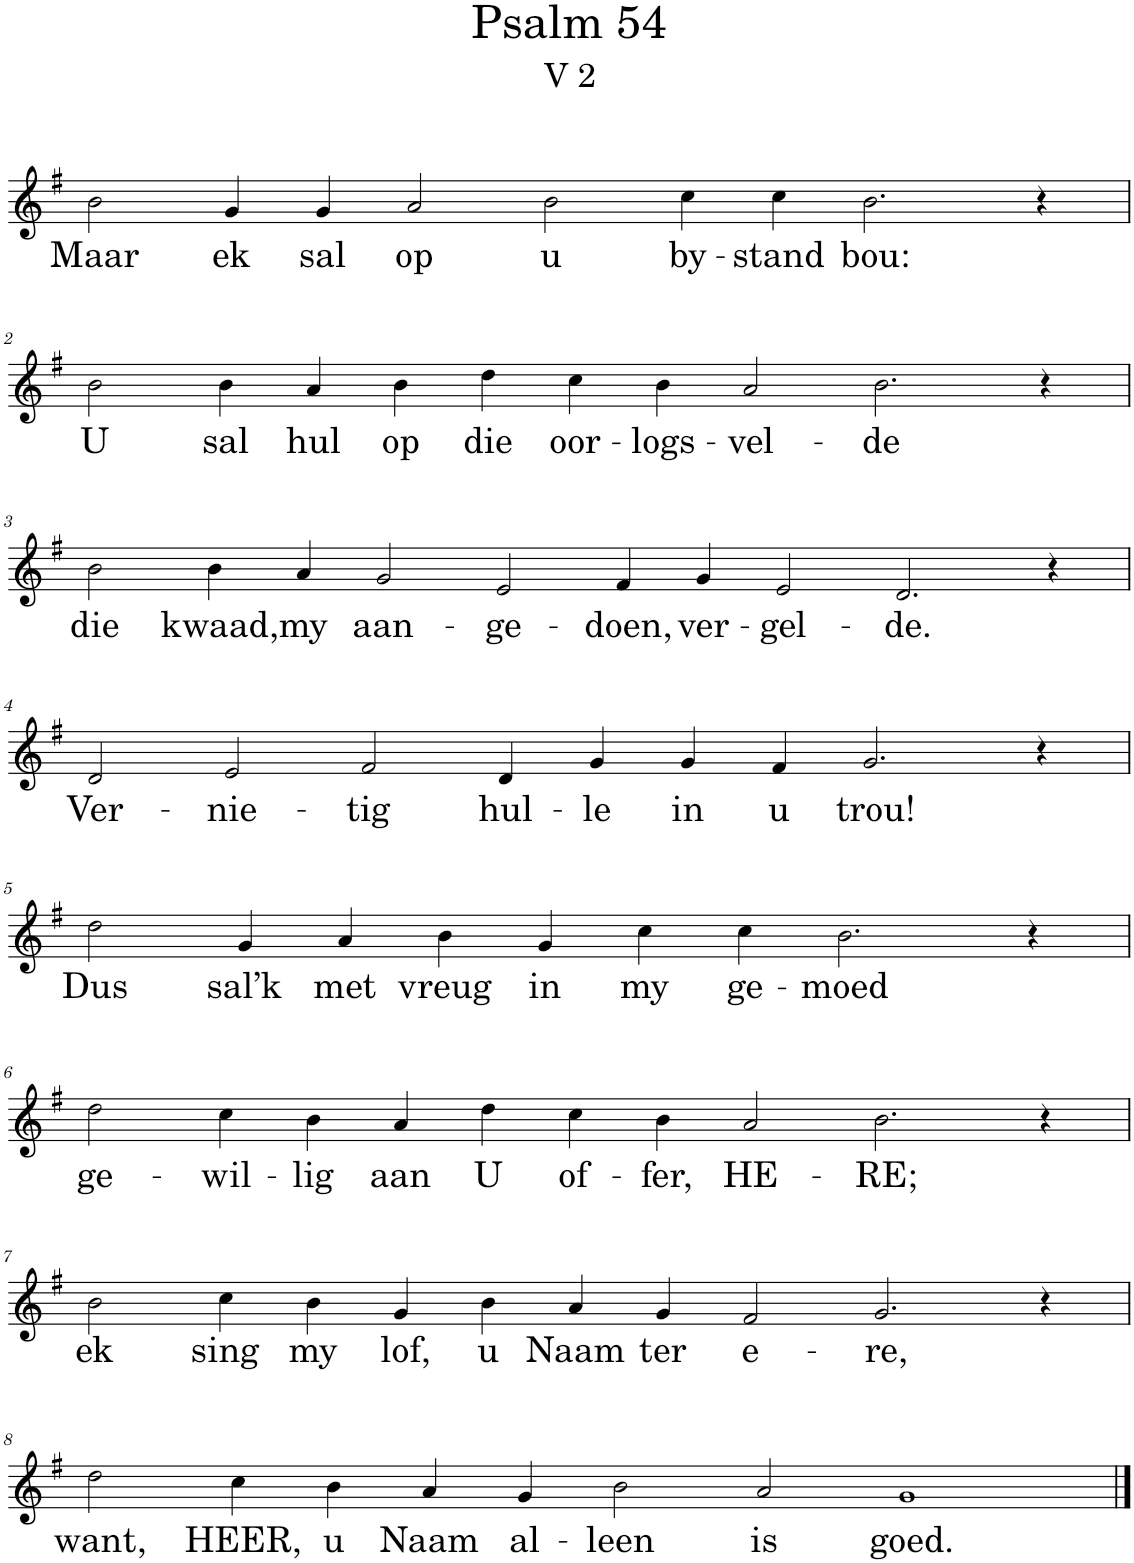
**kern	**text
*part1	*part1
*staff1	*staff1
*I"Pipe Organ	*
*I'Org.	*
*clefG2	*
*k[f#]	*
*M14/4	*
=1	=1
!	!LO:LY:b
2b\	Maar
!	!LO:LY:b
4g/	ek
!	!LO:LY:b
4g/	sal
!	!LO:LY:b
2a/	op
!	!LO:LY:b
2b\	u
!	!LO:LY:b
4cc\	by-
!	!LO:LY:b
4cc\	-stand
!	!LO:LY:b
2.b\	bou:
4r	.
!!LO:LB:g=z
=2	=2
!	!LO:LY:b
2b\	U
!	!LO:LY:b
4b\	sal
!	!LO:LY:b
4a/	hul
!	!LO:LY:b
4b\	op
!	!LO:LY:b
4dd\	die
!	!LO:LY:b
4cc\	oor-
!	!LO:LY:b
4b\	-logs-
!	!LO:LY:b
2a/	-vel-
!	!LO:LY:b
2.b\	-de
4r	.
!!LO:LB:g=z
=3	=3
*M16/4	*
!	!LO:LY:b
2b\	die
!	!LO:LY:b
4b\	kwaad,
!	!LO:LY:b
4a/	my
!	!LO:LY:b
2g/	aan-
!	!LO:LY:b
2e/	-ge-
!	!LO:LY:b
4f#/	-doen,
!	!LO:LY:b
4g/	ver-
!	!LO:LY:b
2e/	-gel-
!	!LO:LY:b
2.d/	-de.
4r	.
!!LO:LB:g=z
=4	=4
*M14/4	*
!	!LO:LY:b
2d/	Ver-
!	!LO:LY:b
2e/	-nie-
!	!LO:LY:b
2f#/	-tig
!	!LO:LY:b
4d/	hul-
!	!LO:LY:b
4g/	-le
!	!LO:LY:b
4g/	in
!	!LO:LY:b
4f#/	u
!	!LO:LY:b
2.g/	trou!
4r	.
!!LO:LB:g=z
=5	=5
*M12/4	*
!	!LO:LY:b
2dd\	Dus
!	!LO:LY:b
4g/	sal’k
!	!LO:LY:b
4a/	met
!	!LO:LY:b
4b\	vreug
!	!LO:LY:b
4g/	in
!	!LO:LY:b
4cc\	my
!	!LO:LY:b
4cc\	ge-
!	!LO:LY:b
2.b\	-moed
4r	.
!!LO:LB:g=z
=6	=6
*M14/4	*
!	!LO:LY:b
2dd\	ge-
!	!LO:LY:b
4cc\	-wil-
!	!LO:LY:b
4b\	-lig
!	!LO:LY:b
4a/	aan
!	!LO:LY:b
4dd\	U
!	!LO:LY:b
4cc\	of-
!	!LO:LY:b
4b\	-fer,
!	!LO:LY:b
2a/	HE-
!	!LO:LY:b
2.b\	-RE;
4r	.
!!LO:LB:g=z
=7	=7
!	!LO:LY:b
2b\	ek
!	!LO:LY:b
4cc\	sing
!	!LO:LY:b
4b\	my
!	!LO:LY:b
4g/	lof,
!	!LO:LY:b
4b\	u
!	!LO:LY:b
4a/	Naam
!	!LO:LY:b
4g/	ter
!	!LO:LY:b
2f#/	e-
!	!LO:LY:b
2.g/	-re,
4r	.
!!LO:LB:g=z
=8	=8
!	!LO:LY:b
2dd\	want,
!	!LO:LY:b
4cc\	HEER,
!	!LO:LY:b
4b\	u
!	!LO:LY:b
4a/	Naam
!	!LO:LY:b
4g/	al-
!	!LO:LY:b
2b\	-leen
!	!LO:LY:b
2a/	is
!	!LO:LY:b
1g	goed.
==	==
*-	*-
